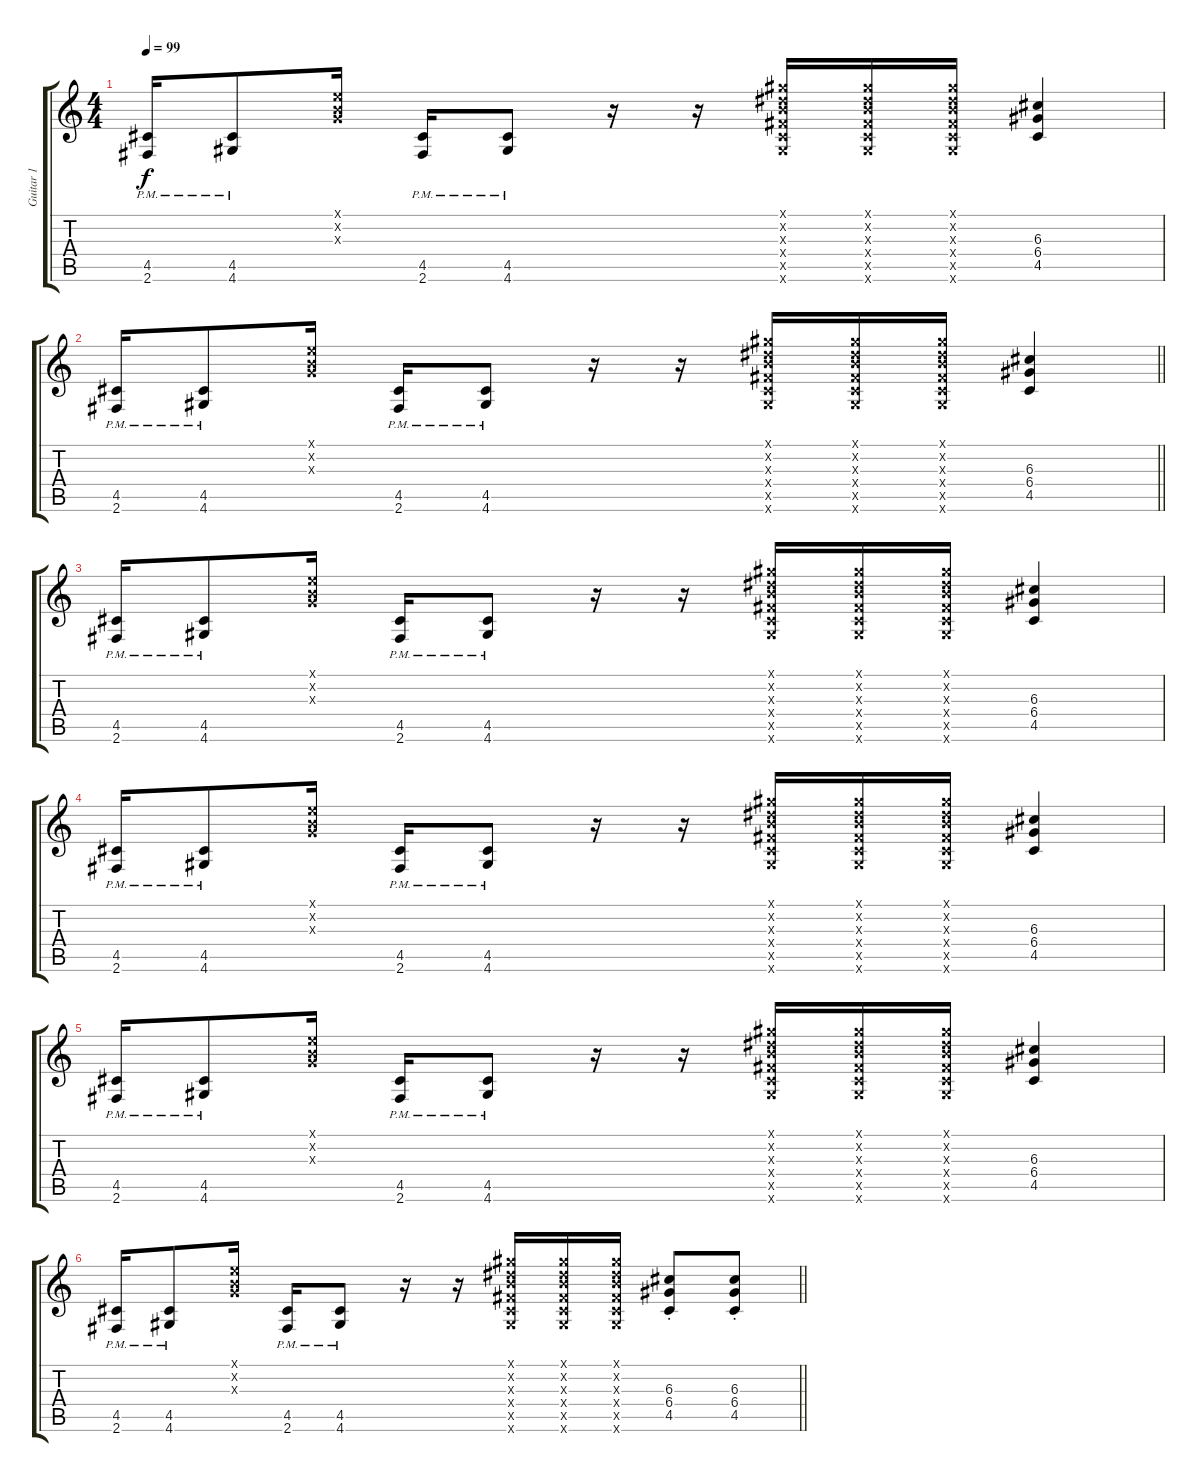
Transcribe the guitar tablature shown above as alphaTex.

\track ("Guitar 1" "Guitar 1") {instrument distortionguitar}
\staff {score tabs}
\tuning (E4 B3 G3 D3 A2 E2) {hide}
\ts (4 4)
\tempo 99
\clef g2
\ks c
(4.5{pm} 2.6{pm}).16{dy f} (4.5{pm} 4.6{pm}).8 (0.1{x} 0.2{x} 0.3{x}).16 (4.5{pm} 2.6{pm}).16 (4.5{pm} 4.6{pm}).8 r.16 r.16 (4.1{x} 4.2{x} 4.3{x} 4.4{x} 4.5{x} 4.6{x}).16 (4.1{x} 4.2{x} 4.3{x} 4.4{x} 4.5{x} 4.6{x}).16 (4.1{x} 4.2{x} 4.3{x} 4.4{x} 4.5{x} 4.6{x}).16 (6.3 6.4 4.5).4 |
\barLineRight lightlight
(4.5{pm} 2.6{pm}).16 (4.5{pm} 4.6{pm}).8 (0.1{x} 0.2{x} 0.3{x}).16 (4.5{pm} 2.6{pm}).16 (4.5{pm} 4.6{pm}).8 r.16 r.16 (4.1{x} 4.2{x} 4.3{x} 4.4{x} 4.5{x} 4.6{x}).16 (4.1{x} 4.2{x} 4.3{x} 4.4{x} 4.5{x} 4.6{x}).16 (4.1{x} 4.2{x} 4.3{x} 4.4{x} 4.5{x} 4.6{x}).16 (6.3 6.4 4.5).4 |
(4.5{pm} 2.6{pm}).16 (4.5{pm} 4.6{pm}).8 (0.1{x} 0.2{x} 0.3{x}).16 (4.5{pm} 2.6{pm}).16 (4.5{pm} 4.6{pm}).8 r.16 r.16 (4.1{x} 4.2{x} 4.3{x} 4.4{x} 4.5{x} 4.6{x}).16 (4.1{x} 4.2{x} 4.3{x} 4.4{x} 4.5{x} 4.6{x}).16 (4.1{x} 4.2{x} 4.3{x} 4.4{x} 4.5{x} 4.6{x}).16 (6.3 6.4 4.5).4 |
(4.5{pm} 2.6{pm}).16 (4.5{pm} 4.6{pm}).8 (0.1{x} 0.2{x} 0.3{x}).16 (4.5{pm} 2.6{pm}).16 (4.5{pm} 4.6{pm}).8 r.16 r.16 (4.1{x} 4.2{x} 4.3{x} 4.4{x} 4.5{x} 4.6{x}).16 (4.1{x} 4.2{x} 4.3{x} 4.4{x} 4.5{x} 4.6{x}).16 (4.1{x} 4.2{x} 4.3{x} 4.4{x} 4.5{x} 4.6{x}).16 (6.3 6.4 4.5).4 |
(4.5{pm} 2.6{pm}).16 (4.5{pm} 4.6{pm}).8 (0.1{x} 0.2{x} 0.3{x}).16 (4.5{pm} 2.6{pm}).16 (4.5{pm} 4.6{pm}).8 r.16 r.16 (4.1{x} 4.2{x} 4.3{x} 4.4{x} 4.5{x} 4.6{x}).16 (4.1{x} 4.2{x} 4.3{x} 4.4{x} 4.5{x} 4.6{x}).16 (4.1{x} 4.2{x} 4.3{x} 4.4{x} 4.5{x} 4.6{x}).16 (6.3 6.4 4.5).4 |
\barLineRight lightlight
(4.5{pm} 2.6{pm}).16 (4.5{pm} 4.6{pm}).8 (0.1{x} 0.2{x} 0.3{x}).16 (4.5{pm} 2.6{pm}).16 (4.5{pm} 4.6{pm}).8 r.16 r.16 (4.1{x} 4.2{x} 4.3{x} 4.4{x} 4.5{x} 4.6{x}).16 (4.1{x} 4.2{x} 4.3{x} 4.4{x} 4.5{x} 4.6{x}).16 (4.1{x} 4.2{x} 4.3{x} 4.4{x} 4.5{x} 4.6{x}).16 (6.3{st} 6.4{st} 4.5{st}).8 (6.3{st} 6.4{st} 4.5{st}).8
